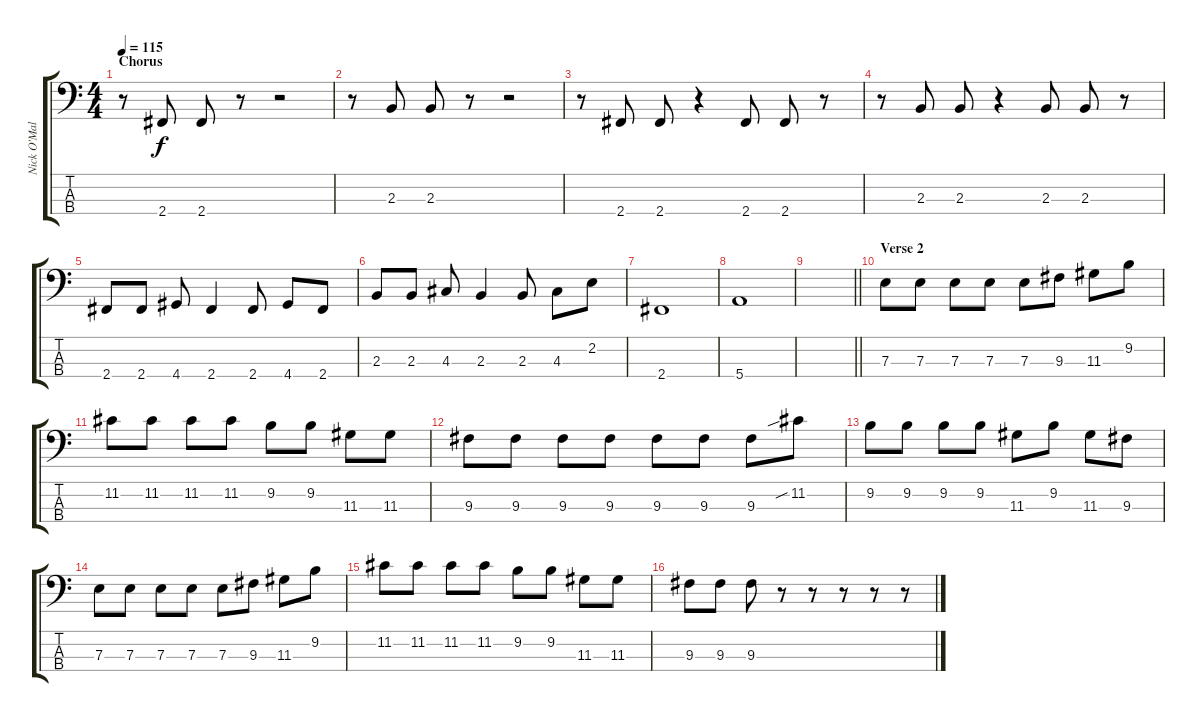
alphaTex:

\track ("Nick O'Malley" "Nick O'Mal") {instrument electricbasspick}
\staff {score tabs}
\tuning (G2 D2 A1 E1) {hide}
\ts (4 4)
\section ("" "Chorus")
\tempo 115
\clef f4
\ks c
r.8{dy f} 2.4.8 2.4.8 r.8 r.2 |
r.8 2.3.8 2.3.8 r.8 r.2 |
r.8 2.4.8 2.4.8 r.4 2.4.8 2.4.8 r.8 |
r.8 2.3.8 2.3.8 r.4 2.3.8 2.3.8 r.8 |
2.4.8 2.4.8 4.4.8 2.4.4 2.4.8 4.4.8 2.4.8 |
2.3.8 2.3.8 4.3.8 2.3.4 2.3.8 4.3.8 2.2.8 |
2.4.1 |
5.4.1 |
\barLineRight lightlight
|
\section ("" "Verse 2")
7.3.8 7.3.8 7.3.8 7.3.8 7.3.8 9.3.8 11.3.8 9.2.8 |
11.2.8 11.2.8 11.2.8 11.2.8 9.2.8 9.2.8 11.3.8 11.3.8 |
9.3.8 9.3.8 9.3.8 9.3.8 9.3.8 9.3.8 9.3.8 11.2{sib}.8 |
9.2.8 9.2.8 9.2.8 9.2.8 11.3.8 9.2.8 11.3.8 9.3.8 |
7.3.8 7.3.8 7.3.8 7.3.8 7.3.8 9.3.8 11.3.8 9.2.8 |
11.2.8 11.2.8 11.2.8 11.2.8 9.2.8 9.2.8 11.3.8 11.3.8 |
9.3.8 9.3.8 9.3.8 r.8 r.8 r.8 r.8 r.8
